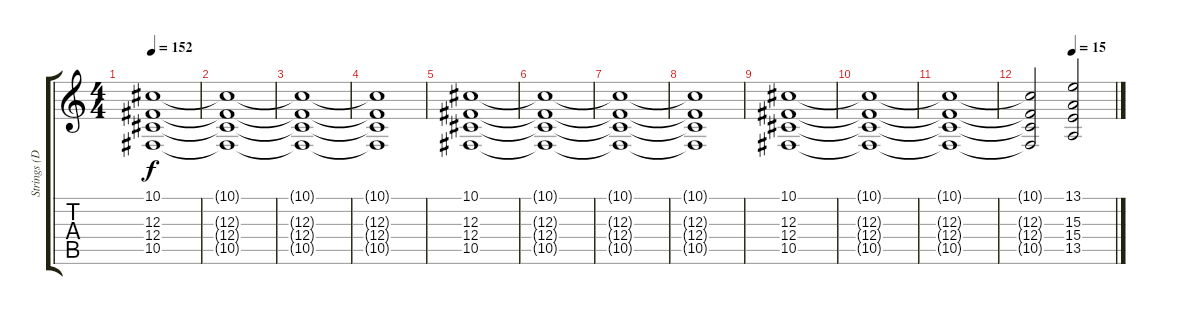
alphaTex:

\track ("Strings (Dizzy)" "Strings (D") {instrument stringensemble1}
\staff {score tabs}
\tuning (Eb4 Bb3 Gb3 Db3 Ab2 Eb2) {hide}
\ts (4 4)
\tempo 152
\clef g2
\ks c
(10.1 12.3 12.4 10.5).1{dy f} |
(10.1{t} 12.3{t} 12.4{t} 10.5{t}).1 |
(10.1{t} 12.3{t} 12.4{t} 10.5{t}).1 |
(10.1{t} 12.3{t} 12.4{t} 10.5{t}).1 |
(10.1 12.3 12.4 10.5).1 |
(10.1{t} 12.3{t} 12.4{t} 10.5{t}).1 |
(10.1{t} 12.3{t} 12.4{t} 10.5{t}).1 |
(10.1{t} 12.3{t} 12.4{t} 10.5{t}).1 |
(10.1 12.3 12.4 10.5).1 |
(10.1{t} 12.3{t} 12.4{t} 10.5{t}).1 |
(10.1{t} 12.3{t} 12.4{t} 10.5{t}).1 |
\tempo (15 0.5)
(10.1{t} 12.3{t} 12.4{t} 10.5{t}).2 (13.1 15.3 15.4 13.5).2{volume 0}
